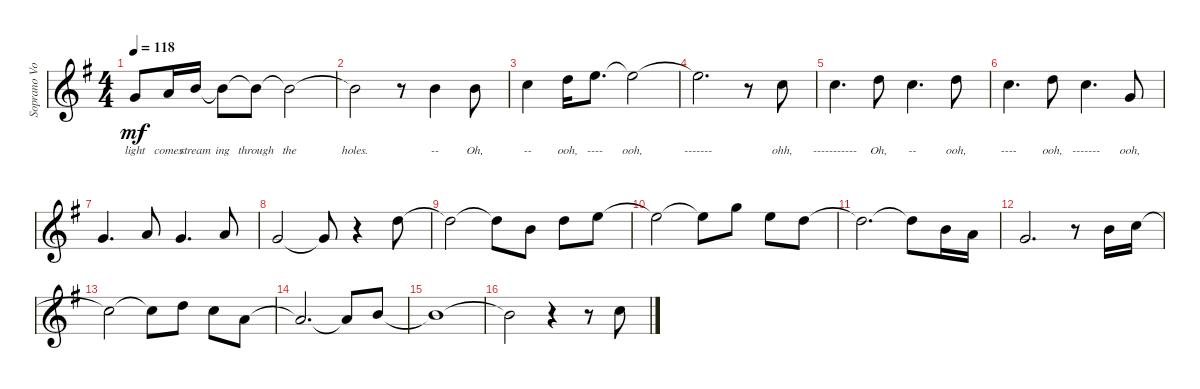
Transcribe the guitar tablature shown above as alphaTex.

\track ("Soprano Voice" "Soprano Vo") {instrument voiceoohs}
\staff {score}
\tuning (E4 B3 G3 D3 A2 E2 B1) {hide}
\ts (4 4)
\tempo 118
\clef g2
\ks g
3.1.8{lyrics (0 "light") lyrics (1 "") lyrics (2 "") lyrics (3 "") lyrics (4 "") dy mf} 5.1.16{lyrics (0 "comes") lyrics (1 "") lyrics (2 "") lyrics (3 "") lyrics (4 "")} 7.1.16{lyrics (0 "stream") lyrics (1 "") lyrics (2 "") lyrics (3 "") lyrics (4 "")} 7.1{t}.8{lyrics (0 "ing") lyrics (1 "") lyrics (2 "") lyrics (3 "") lyrics (4 "")} 7.1{t}.8{lyrics (0 "through") lyrics (1 "") lyrics (2 "") lyrics (3 "") lyrics (4 "")} 7.1{t}.2{lyrics (0 "the") lyrics (1 "") lyrics (2 "") lyrics (3 "") lyrics (4 "")} |
7.1{t}.2{lyrics (0 "holes.") lyrics (1 "") lyrics (2 "") lyrics (3 "") lyrics (4 "")} r.8 7.1.4{lyrics (0 "--") lyrics (1 "") lyrics (2 "") lyrics (3 "") lyrics (4 "")} 7.1.8{lyrics (0 "Oh,") lyrics (1 "") lyrics (2 "") lyrics (3 "") lyrics (4 "")} |
8.1.4{lyrics (0 "--") lyrics (1 "") lyrics (2 "") lyrics (3 "") lyrics (4 "")} 10.1.16{lyrics (0 "ooh,") lyrics (1 "") lyrics (2 "") lyrics (3 "") lyrics (4 "")} 12.1.8{d lyrics (0 "----") lyrics (1 "") lyrics (2 "") lyrics (3 "") lyrics (4 "")} 12.1{t}.2{lyrics (0 "ooh,") lyrics (1 "") lyrics (2 "") lyrics (3 "") lyrics (4 "")} |
12.1{t}.2{d lyrics (0 "-------") lyrics (1 "") lyrics (2 "") lyrics (3 "") lyrics (4 "")} r.8 8.1.8{lyrics (0 "ohh,") lyrics (1 "") lyrics (2 "") lyrics (3 "") lyrics (4 "")} |
8.1.4{d lyrics (0 "-----------") lyrics (1 "") lyrics (2 "") lyrics (3 "") lyrics (4 "")} 10.1.8{lyrics (0 "Oh,") lyrics (1 "") lyrics (2 "") lyrics (3 "") lyrics (4 "")} 8.1.4{d lyrics (0 "--") lyrics (1 "") lyrics (2 "") lyrics (3 "") lyrics (4 "")} 10.1.8{lyrics (0 "ooh,") lyrics (1 "") lyrics (2 "") lyrics (3 "") lyrics (4 "")} |
8.1.4{d lyrics (0 "----") lyrics (1 "") lyrics (2 "") lyrics (3 "") lyrics (4 "")} 10.1.8{lyrics (0 "ooh,") lyrics (1 "") lyrics (2 "") lyrics (3 "") lyrics (4 "")} 8.1.4{d lyrics (0 "-------") lyrics (1 "") lyrics (2 "") lyrics (3 "") lyrics (4 "")} 3.1.8{lyrics (0 "ooh,") lyrics (1 "") lyrics (2 "") lyrics (3 "") lyrics (4 "")} |
3.1.4{d} 5.1.8 3.1.4{d} 5.1.8 |
3.1.2 3.1{t}.8 r.4 10.1.8 |
10.1{t}.2 10.1{t}.8 7.1.8 10.1.8 12.1.8 |
12.1{t}.2 12.1{t}.8 15.1.8 12.1.8 10.1.8 |
10.1{t}.2{d} 10.1{t}.8 7.1.16 5.1.16 |
3.1.2{d} r.8 7.1.16 8.1.16 |
8.1{t}.2 8.1{t}.8 10.1.8 8.1.8 5.1.8 |
5.1{t}.2{d} 5.1{t}.8 7.1.8 |
7.1{t}.1 |
7.1{t}.2 r.4 r.8 8.1.8
